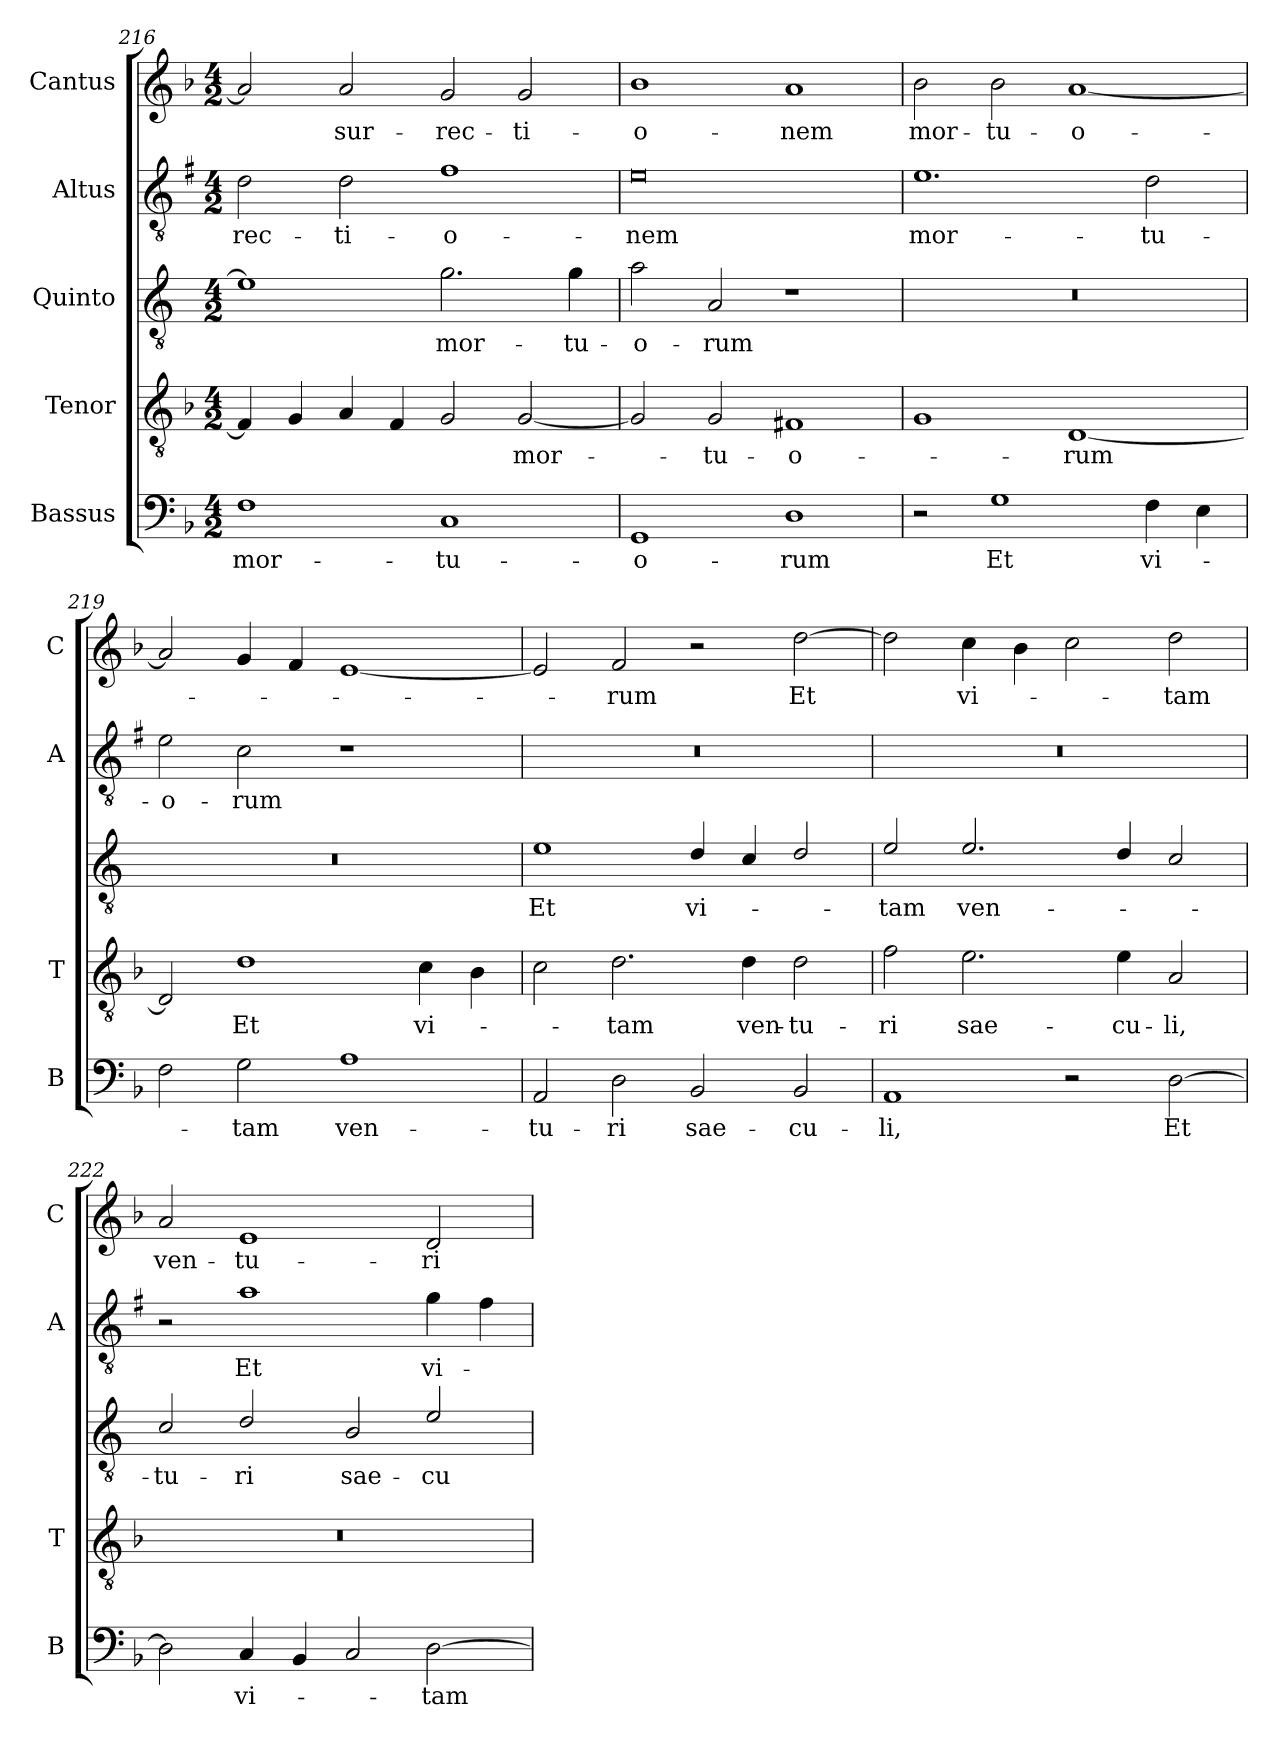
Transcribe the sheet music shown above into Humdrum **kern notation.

**kern	**text	**kern	**text	**kern	**text	**kern	**text	**kern	**text
*part5	*part5	*part4	*part4	*part3	*part3	*part2	*part2	*part1	*part1
*staff5	*staff5	*staff4	*staff4	*staff3	*staff3	*staff2	*staff2	*staff1	*staff1
*I"Bassus	*	*I"Tenor	*	*I"Quinto	*	*I"Altus	*	*I"Cantus	*
*I'B	*	*I'T	*	*	*	*I'A	*	*I'C	*
!!LO:LB:g=z
*clefF4	*	*clefGv2	*	*clefGv2	*	*clefGv2	*	*clefG2	*
*	*	*	*	*ITrd4c7	*	*ITrd1c2	*	*	*
*k[b-]	*	*k[b-]	*	*k[b-]	*	*k[b-]	*	*k[b-]	*
*F:	*	*F:	*	*F:	*	*F:	*	*F:	*
*M4/2	*	*M4/2	*	*M4/2	*	*M4/2	*	*M4/2	*
=216	=216	=216	=216	=216	=216	=216	=216	=216	=216
!	!LO:LY:b	!	!	!	!	!	!LO:LY:b	!	!
1F	mor-	4F/]	.	1A]	.	2c\	-rec-	2a/]	.
.	.	4G/	.	.	.	.	.	.	.
!	!	!	!	!	!	!	!LO:LY:b	!	!LO:LY:b
.	.	4A/	.	.	.	2c\	-ti-	2a/	-sur-
.	.	4F/	.	.	.	.	.	.	.
!	!LO:LY:b	!	!	!	!LO:LY:b	!	!LO:LY:b	!	!LO:LY:b
1C	-tu-	2G/	.	2.c\	mor-	1e	-o-	2g/	-rec-
!	!	!	!LO:LY:b	!	!	!	!	!	!LO:LY:b
.	.	[2G/	mor-	.	.	.	.	2g/	-ti-
!	!	!	!	!	!LO:LY:b	!	!	!	!
.	.	.	.	4c\	-tu-	.	.	.	.
=217	=217	=217	=217	=217	=217	=217	=217	=217	=217
!	!LO:LY:b	!	!	!	!LO:LY:b	!	!LO:LY:b	!	!LO:LY:b
1GG	-o-	2G/]	.	2d\	-o-	0d	-nem	1b-	-o-
!	!	!	!LO:LY:b	!	!LO:LY:b	!	!	!	!
.	.	2G/	-tu-	2D/	-rum	.	.	.	.
!	!LO:LY:b	!	!LO:LY:b	!	!	!	!	!	!LO:LY:b
1D	-rum	1F#X	-o-	1r	.	.	.	1a	-nem
=218	=218	=218	=218	=218	=218	=218	=218	=218	=218
!	!	!	!	!	!	!	!LO:LY:b	!	!LO:LY:b
2r	.	1G	.	0r	.	1.d	mor-	2b-\	mor-
!	!LO:LY:b	!	!	!	!	!	!	!	!LO:LY:b
1G	Et	.	.	.	.	.	.	2b-\	-tu-
!	!	!	!LO:LY:b	!	!	!	!	!	!LO:LY:b
.	.	[1D	-rum	.	.	.	.	[1a	-o-
!	!LO:LY:b	!	!	!	!	!	!LO:LY:b	!	!
4F\	vi-	.	.	.	.	2c\	-tu-	.	.
4E\	.	.	.	.	.	.	.	.	.
=219	=219	=219	=219	=219	=219	=219	=219	=219	=219
!	!	!	!	!	!	!	!LO:LY:b	!	!
2F\	.	2D/]	.	0r	.	2d\	-o-	2a/]	.
!	!LO:LY:b	!	!LO:LY:b	!	!	!	!LO:LY:b	!	!
2G\	-tam	1d	Et	.	.	2B-\	-rum	4g/	.
.	.	.	.	.	.	.	.	4f/	.
!	!LO:LY:b	!	!	!	!	!	!	!	!
1A	ven-	.	.	.	.	1r	.	[1e	.
!	!	!	!LO:LY:b	!	!	!	!	!	!
.	.	4c\	vi-	.	.	.	.	.	.
.	.	4B-\	.	.	.	.	.	.	.
=220	=220	=220	=220	=220	=220	=220	=220	=220	=220
!	!LO:LY:b	!	!	!	!LO:LY:b	!	!	!	!
2AA/	-tu-	2c\	.	1A	Et	0r	.	2e/]	.
!	!LO:LY:b	!	!LO:LY:b	!	!	!	!	!	!LO:LY:b
2D\	-ri	2.d\	-tam	.	.	.	.	2f/	-rum
!	!LO:LY:b	!	!	!	!LO:LY:b	!	!	!	!
2BB-/	sae-	.	.	4G/	vi-	.	.	2r	.
!	!	!	!LO:LY:b	!	!	!	!	!	!
.	.	4d\	ven-	4F/	.	.	.	.	.
!	!LO:LY:b	!	!LO:LY:b	!	!	!	!	!	!LO:LY:b
2BB-/	-cu-	2d\	-tu-	2G/	.	.	.	[2dd\	Et
=221	=221	=221	=221	=221	=221	=221	=221	=221	=221
!	!LO:LY:b	!	!LO:LY:b	!	!LO:LY:b	!	!	!	!
1AA	-li,	2f\	-ri	2A/	-tam	0r	.	2dd\]	.
!	!	!	!LO:LY:b	!	!LO:LY:b	!	!	!	!LO:LY:b
.	.	2.e\	sae-	2.A/	ven-	.	.	4cc\	vi-
.	.	.	.	.	.	.	.	4b-\	.
2r	.	.	.	.	.	.	.	2cc\	.
!	!	!	!LO:LY:b	!	!	!	!	!	!
.	.	4e\	-cu-	4G/	.	.	.	.	.
!	!LO:LY:b	!	!LO:LY:b	!	!	!	!	!	!LO:LY:b
[2D\	Et	2A/	-li,	2F/	.	.	.	2dd\	-tam
!!LO:LB:g=z
=222	=222	=222	=222	=222	=222	=222	=222	=222	=222
!	!	!	!	!	!LO:LY:b	!	!	!	!LO:LY:b
2D\]	.	0r	.	2F/	-tu-	2r	.	2a/	ven-
!	!LO:LY:b	!	!	!	!LO:LY:b	!	!LO:LY:b	!	!LO:LY:b
4C/	vi-	.	.	2G/	-ri	1g	Et	1e	-tu-
4BB-/	.	.	.	.	.	.	.	.	.
!	!	!	!	!	!LO:LY:b	!	!	!	!
2C/	.	.	.	2E/	sae-	.	.	.	.
!	!LO:LY:b	!	!	!	!LO:LY:b	!	!LO:LY:b	!	!LO:LY:b
[2D\	-tam	.	.	2A/	-cu-	4f\	vi-	2d/	-ri
.	.	.	.	.	.	4e\	.	.	.
=	=	=	=	=	=	=	=	=	=
*-	*-	*-	*-	*-	*-	*-	*-	*-	*-
